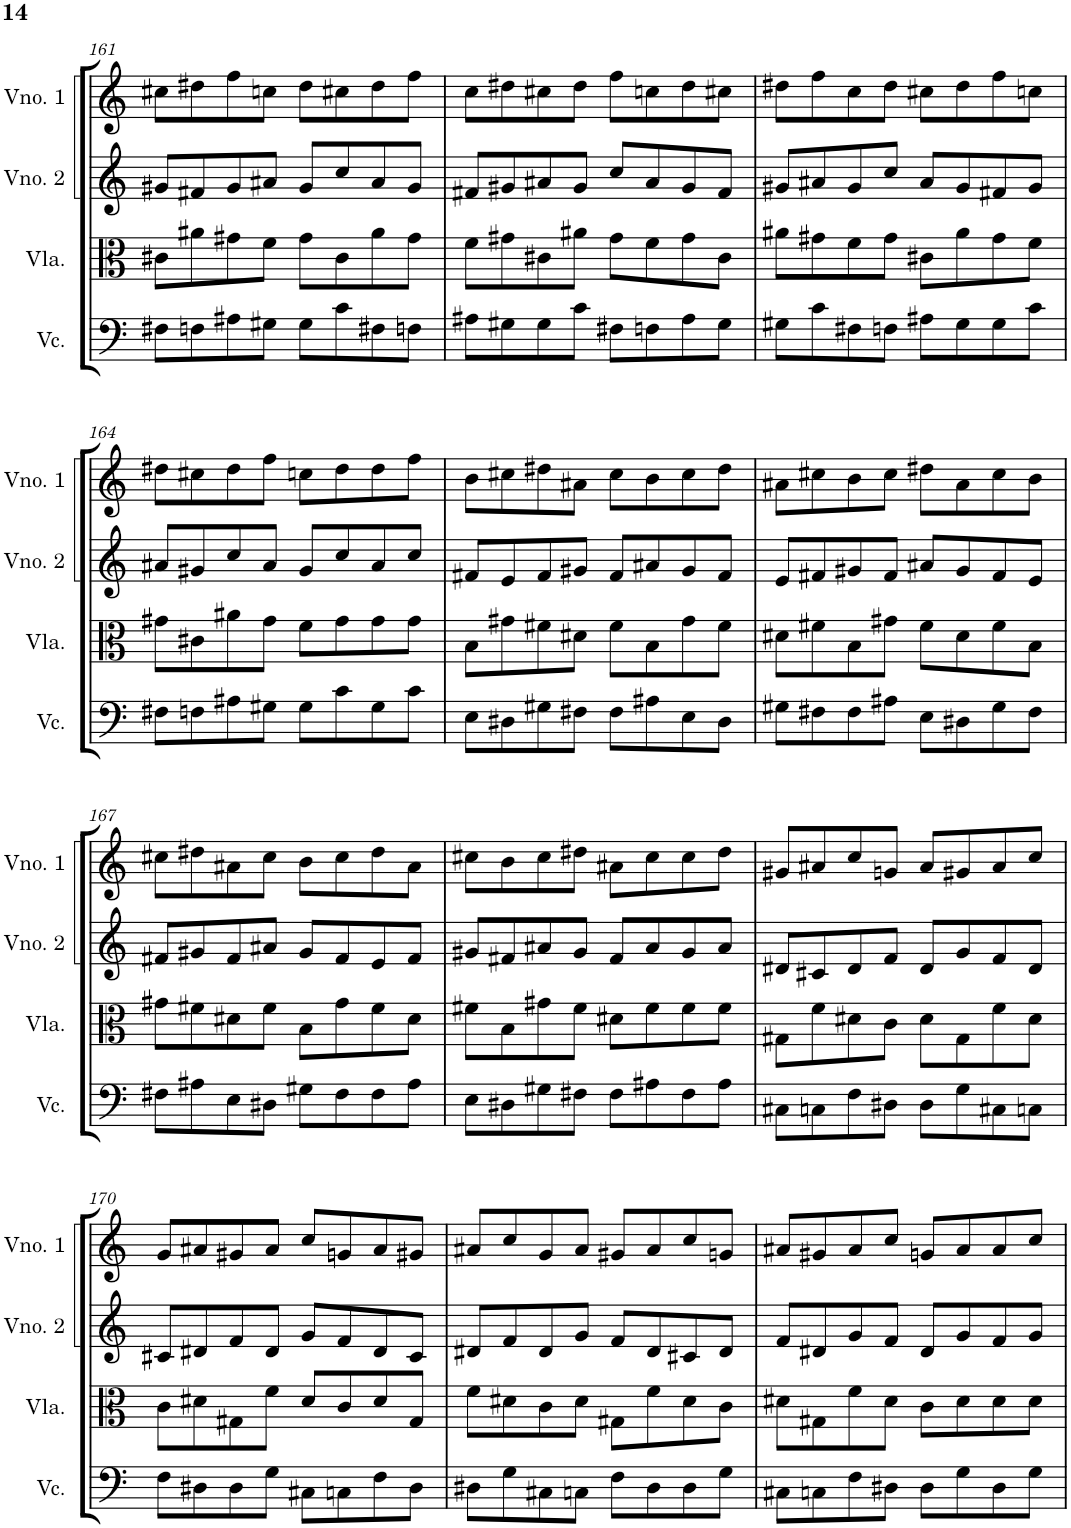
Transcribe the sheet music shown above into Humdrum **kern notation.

**kern	**kern	**kern	**kern
*part4	*part3	*part2	*part1
*staff4	*staff3	*staff2	*staff1
*I"Violoncelo	*I"Viola	*I"Violino 2	*I"Violino 1
*I'Vc.	*I'Vla.	*I'Vno. 2	*I'Vno. 1
!!LO:PB:g=z
*clefF4	*clefC3	*clefG2	*clefG2
*k[]	*k[]	*k[]	*k[]
*M4/4	*M4/4	*M4/4	*M4/4
=161	=161	=161	=161
8F#X\L	8c#X\L	8g#X/L	8cc#X\L
8Fn\	8a#X\	8f#X/	8dd#X\
8A#X\	8g#X\	8g#/	8ff\
8G#X\J	8f\J	8a#X/J	8ccn\J
8G#\L	8g#\L	8g#/L	8dd#\L
8c\	8c#\	8cc/	8cc#X\
8F#X\	8a#\	8a#/	8dd#\
8Fn\J	8g#\J	8g#/J	8ff\J
=162	=162	=162	=162
8A#X\L	8f\L	8f#X/L	8cc\L
8G#X\	8g#X\	8g#X/	8dd#X\
8G#\	8c#X\	8a#X/	8cc#X\
8c\J	8a#X\J	8g#/J	8dd#\J
8F#X\L	8g#\L	8cc/L	8ff\L
8Fn\	8f\	8a#/	8ccn\
8A#\	8g#\	8g#/	8dd#\
8G#\J	8c#\J	8f#/J	8cc#X\J
=163	=163	=163	=163
8G#X\L	8a#X\L	8g#X/L	8dd#X\L
8c\	8g#X\	8a#X/	8ff\
8F#X\	8f\	8g#/	8cc\
8Fn\J	8g#\J	8cc/J	8dd#\J
8A#X\L	8c#X\L	8a#/L	8cc#X\L
8G#\	8a#\	8g#/	8dd#\
8G#\	8g#\	8f#X/	8ff\
8c\J	8f\J	8g#/J	8ccn\J
!!LO:LB:g=z
=164	=164	=164	=164
8F#X\L	8g#X\L	8a#X/L	8dd#X\L
8Fn\	8c#X\	8g#X/	8cc#X\
8A#X\	8a#X\	8cc/	8dd#\
8G#X\J	8g#\J	8a#/J	8ff\J
8G#\L	8f\L	8g#/L	8ccn\L
8c\	8g#\	8cc/	8dd#\
8G#\	8g#\	8a#/	8dd#\
8c\J	8g#\J	8cc/J	8ff\J
=165	=165	=165	=165
8E\L	8B\L	8f#X/L	8b\L
8D#X\	8g#X\	8e/	8cc#X\
8G#X\	8f#X\	8f#/	8dd#X\
8F#X\J	8d#X\J	8g#X/J	8a#X\J
8F#\L	8f#\L	8f#/L	8cc#\L
8A#X\	8B\	8a#X/	8b\
8E\	8g#\	8g#/	8cc#\
8D#\J	8f#\J	8f#/J	8dd#\J
=166	=166	=166	=166
8G#X\L	8d#X\L	8e/L	8a#X\L
8F#X\	8f#X\	8f#X/	8cc#X\
8F#\	8B\	8g#X/	8b\
8A#X\J	8g#X\J	8f#/J	8cc#\J
8E\L	8f#\L	8a#X/L	8dd#X\L
8D#X\	8d#\	8g#/	8a#\
8G#\	8f#\	8f#/	8cc#\
8F#\J	8B\J	8e/J	8b\J
!!LO:LB:g=z
=167	=167	=167	=167
8F#X\L	8g#X\L	8f#X/L	8cc#X\L
8A#X\	8f#X\	8g#X/	8dd#X\
8E\	8d#X\	8f#/	8a#X\
8D#X\J	8f#\J	8a#X/J	8cc#\J
8G#X\L	8B\L	8g#/L	8b\L
8F#\	8g#\	8f#/	8cc#\
8F#\	8f#\	8e/	8dd#\
8A#\J	8d#\J	8f#/J	8a#\J
=168	=168	=168	=168
8E\L	8f#X\L	8g#X/L	8cc#X\L
8D#X\	8B\	8f#X/	8b\
8G#X\	8g#X\	8a#X/	8cc#\
8F#X\J	8f#\J	8g#/J	8dd#X\J
8F#\L	8d#X\L	8f#/L	8a#X\L
8A#X\	8f#\	8a#/	8cc#\
8F#\	8f#\	8g#/	8cc#\
8A#\J	8f#\J	8a#/J	8dd#\J
=169	=169	=169	=169
8C#X\L	8G#X\L	8d#X/L	8g#X/L
8Cn\	8f\	8c#X/	8a#X/
8F\	8d#X\	8d#/	8cc/
8D#X\J	8c\J	8f/J	8gn/J
8D#\L	8d#\L	8d#/L	8a#/L
8G\	8G#\	8g/	8g#X/
8C#X\	8f\	8f/	8a#/
8Cn\J	8d#\J	8d#/J	8cc/J
!!LO:LB:g=z
=170	=170	=170	=170
8F\L	8c\L	8c#X/L	8g/L
8D#X\	8d#X\	8d#X/	8a#X/
8D#\	8G#X\	8f/	8g#X/
8G\J	8f\J	8d#/J	8a#/J
8C#X\L	8d#/L	8g/L	8cc/L
8Cn\	8c/	8f/	8gn/
8F\	8d#/	8d#/	8a#/
8D#\J	8G#/J	8c#/J	8g#X/J
=171	=171	=171	=171
8D#X\L	8f\L	8d#X/L	8a#X/L
8G\	8d#X\	8f/	8cc/
8C#X\	8c\	8d#/	8g/
8Cn\J	8d#\J	8g/J	8a#/J
8F\L	8G#X\L	8f/L	8g#X/L
8D#\	8f\	8d#/	8a#/
8D#\	8d#\	8c#X/	8cc/
8G\J	8c\J	8d#/J	8gn/J
=172	=172	=172	=172
8C#X\L	8d#X\L	8f/L	8a#X/L
8Cn\	8G#X\	8d#X/	8g#X/
8F\	8f\	8g/	8a#/
8D#X\J	8d#\J	8f/J	8cc/J
8D#\L	8c\L	8d#/L	8gn/L
8G\	8d#\	8g/	8a#/
8D#\	8d#\	8f/	8a#/
8G\J	8d#\J	8g/J	8cc/J
=	=	=	=
*-	*-	*-	*-
